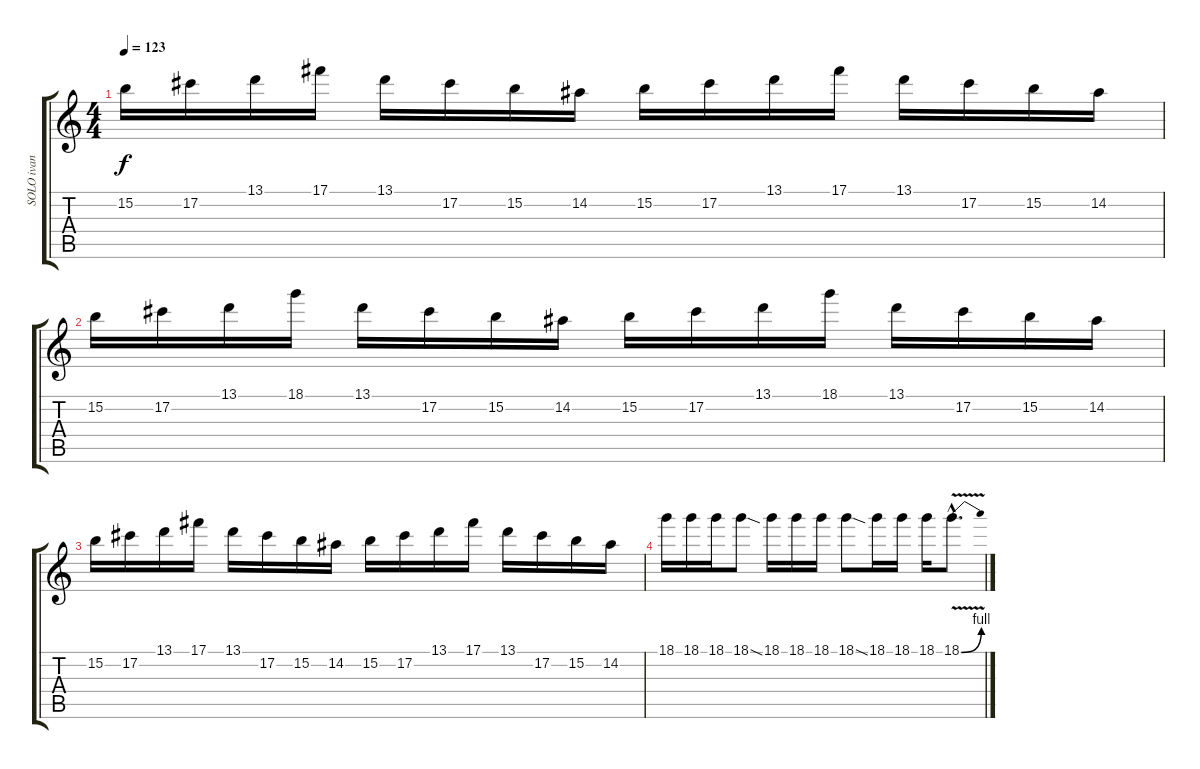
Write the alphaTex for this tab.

\track ("SOLO ivan" "SOLO ivan") {instrument overdrivenguitar}
\staff {score tabs}
\tuning (Db4 Ab3 E3 B2 Gb2 B1) {hide}
\ts (4 4)
\tempo 123
\clef g2
\ks c
15.2.16{dy f} 17.2.16 13.1.16 17.1.16 13.1.16 17.2.16 15.2.16 14.2.16 15.2.16 17.2.16 13.1.16 17.1.16 13.1.16 17.2.16 15.2.16 14.2.16 |
15.2.16 17.2.16 13.1.16 18.1.16 13.1.16 17.2.16 15.2.16 14.2.16 15.2.16 17.2.16 13.1.16 18.1.16 13.1.16 17.2.16 15.2.16 14.2.16 |
15.2.16 17.2.16 13.1.16 17.1.16 13.1.16 17.2.16 15.2.16 14.2.16 15.2.16 17.2.16 13.1.16 17.1.16 13.1.16 17.2.16 15.2.16 14.2.16 |
18.1.16 18.1.16 18.1.16 18.1{sod}.8 18.1.16 18.1.16 18.1.16 18.1{sod}.8 18.1.16 18.1.16 18.1.16 18.1{be (bend 0 0 60 4) v hac}.8{d}
